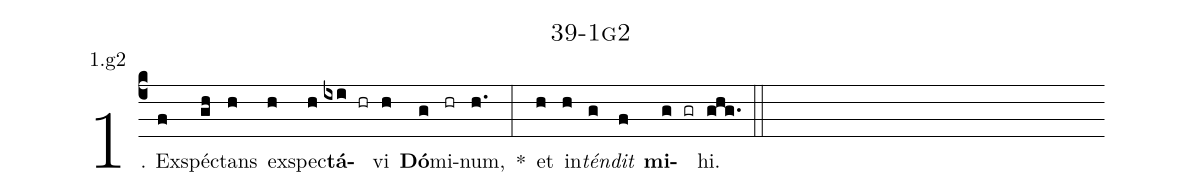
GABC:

name: 39-1g2;
annotation: 1.g2;
%%
(c4)1. Ex(f)spéc(gh)tans(h) ex(h)spec(h)<b>tá</b>(ixi hr)vi(h) <b>Dó</b>(g)mi(hr)num,(h.) *(:) et(h) in(h)<i>tén</i>(g)<i>dit</i>(f) <b>mi</b>(g gr)hi.(ghg.) (::)
